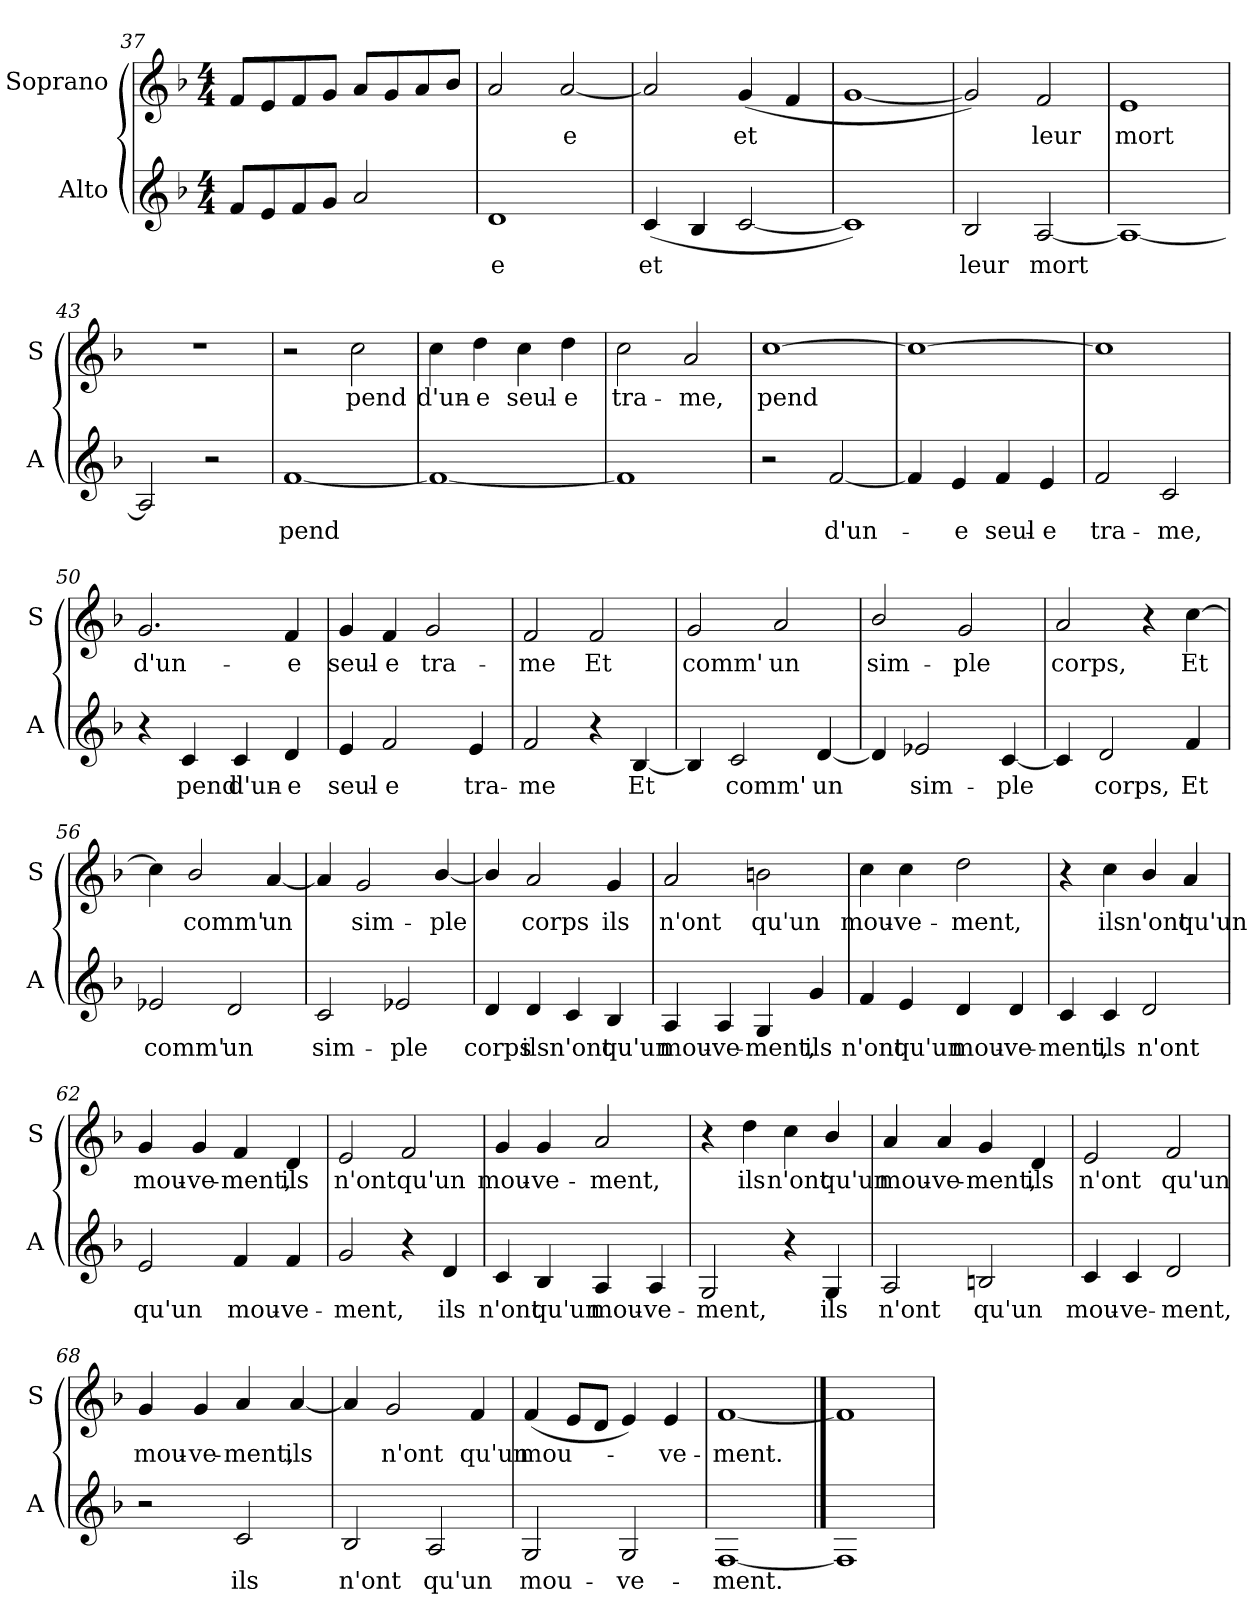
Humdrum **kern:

**kern	**text	**kern	**text
*part2	*part2	*part1	*part1
*staff2	*staff2	*staff1	*staff1
*I"Alto	*	*I"Soprano	*
*I'A	*	*I'S	*
!!LO:LB:g=z
*clefG2	*	*clefG2	*
*k[b-]	*	*k[b-]	*
*F:	*	*F:	*
*M4/4	*	*M4/4	*
=37	=37	=37	=37
8fL	.	8fL	.
8e	.	8e	.
8f	.	8f	.
8gJ	.	8gJ	.
2a	.	8aL	.
.	.	8g	.
.	.	8a	.
.	.	8b-J	.
=38	=38	=38	=38
!	!LO:LY:b	!	!
1d	e	2a	.
!	!	!	!LO:LY:b
.	.	[2a	e
=39	=39	=39	=39
!	!LO:LY:b	!	!
(<4c	et	2a]	.
4B-	.	.	.
!	!	!	!LO:LY:b
[2c	.	(<4g	et
.	.	4f	.
=40	=40	=40	=40
1c])	.	[1g	.
=41	=41	=41	=41
!	!LO:LY:b	!	!
2B-	leur	2g])	.
!	!LO:LY:b	!	!LO:LY:b
[2A	mort	2f	leur
=42	=42	=42	=42
!	!	!	!LO:LY:b
1A_	.	1e	mort
=43	=43	=43	=43
2A]	.	1r	.
2r	.	.	.
=44	=44	=44	=44
!	!LO:LY:b	!	!
[1f	pend	2r	.
!	!	!	!LO:LY:b
.	.	2cc	pend
=45	=45	=45	=45
!	!	!	!LO:LY:b
1f_	.	4cc	d'un-
!	!	!	!LO:LY:b
.	.	4dd	-e
!	!	!	!LO:LY:b
.	.	4cc	seul-
!	!	!	!LO:LY:b
.	.	4dd	-e
=46	=46	=46	=46
!	!	!	!LO:LY:b
1f]	.	2cc	tra-
!	!	!	!LO:LY:b
.	.	2a	-me,
=47	=47	=47	=47
!	!	!	!LO:LY:b
2r	.	[1cc	pend
!	!LO:LY:b	!	!
[2f	d'un-	.	.
!!LO:LB:g=z
=48	=48	=48	=48
4f]	.	1cc_	.
!	!LO:LY:b	!	!
4e	e	.	.
!	!LO:LY:b	!	!
4f	seul-	.	.
!	!LO:LY:b	!	!
4e	-e	.	.
=49	=49	=49	=49
!	!LO:LY:b	!	!
2f	tra-	1cc]	.
!	!LO:LY:b	!	!
2c	-me,	.	.
=50	=50	=50	=50
!	!	!	!LO:LY:b
4r	.	2.g	d'un-
!	!LO:LY:b	!	!
4c	pend	.	.
!	!LO:LY:b	!	!
4c	d'un-	.	.
!	!LO:LY:b	!	!LO:LY:b
4d	-e	4f	-e
=51	=51	=51	=51
!	!LO:LY:b	!	!LO:LY:b
4e	seul-	4g	seul-
!	!LO:LY:b	!	!LO:LY:b
2f	-e	4f	-e
!	!	!	!LO:LY:b
.	.	2g	tra-
!	!LO:LY:b	!	!
4e	tra-	.	.
=52	=52	=52	=52
!	!LO:LY:b	!	!LO:LY:b
2f	-me	2f	-me
!	!	!	!LO:LY:b
4r	.	2f	Et
!	!LO:LY:b	!	!
[4B-	Et	.	.
=53	=53	=53	=53
!	!	!	!LO:LY:b
4B-]	.	2g	comm'
!	!LO:LY:b	!	!
2c	comm'	.	.
!	!	!	!LO:LY:b
.	.	2a	un
!	!LO:LY:b	!	!
[4d	un	.	.
=54	=54	=54	=54
!	!	!	!LO:LY:b
4d]	.	2b-/	sim-
!	!LO:LY:b	!	!
2e-X	sim-	.	.
!	!	!	!LO:LY:b
.	.	2g	-ple
!	!LO:LY:b	!	!
[4c	-ple	.	.
!!LO:LB:g=z
=55	=55	=55	=55
!	!	!	!LO:LY:b
4c]	.	2a	corps,
!	!LO:LY:b	!	!
2d	corps,	.	.
.	.	4r	.
!	!LO:LY:b	!	!LO:LY:b
4f	Et	[4cc	Et
=56	=56	=56	=56
!	!LO:LY:b	!	!
2e-X	comm'	4cc]	.
!	!	!	!LO:LY:b
.	.	2b-/	comm'
!	!LO:LY:b	!	!
2d	un	.	.
!	!	!	!LO:LY:b
.	.	[4a	un
=57	=57	=57	=57
!	!LO:LY:b	!	!
2c	sim-	4a]	.
!	!	!	!LO:LY:b
.	.	2g	sim-
!	!LO:LY:b	!	!
2e-X	-ple	.	.
!	!	!	!LO:LY:b
.	.	[4b-/	-ple
=58	=58	=58	=58
!	!LO:LY:b	!	!
4d	corps	4b-/]	.
!	!LO:LY:b	!	!LO:LY:b
4d	ils	2a	corps
!	!LO:LY:b	!	!
4c	n'ont	.	.
!	!LO:LY:b	!	!LO:LY:b
4B-	qu'un	4g	ils
=59	=59	=59	=59
!	!LO:LY:b	!	!LO:LY:b
4A	mou-	2a	n'ont
!	!LO:LY:b	!	!
4A	-ve-	.	.
!	!LO:LY:b	!	!LO:LY:b
4G	-ment,	2bn	qu'un
!	!LO:LY:b	!	!
4g	ils	.	.
=60	=60	=60	=60
!	!LO:LY:b	!	!LO:LY:b
4f	n'ont	4cc	mou-
!	!LO:LY:b	!	!LO:LY:b
4e	qu'un	4cc	-ve-
!	!LO:LY:b	!	!LO:LY:b
4d	mou-	2dd	-ment,
!	!LO:LY:b	!	!
4d	-ve-	.	.
!!LO:LB:g=z
=61	=61	=61	=61
!	!LO:LY:b	!	!
4c	-ment,	4r	.
!	!LO:LY:b	!	!LO:LY:b
4c	ils	4cc	ils
!	!LO:LY:b	!	!LO:LY:b
2d	n'ont	4b-/	n'ont
!	!	!	!LO:LY:b
.	.	4a	qu'un
=62	=62	=62	=62
!	!LO:LY:b	!	!LO:LY:b
2e	qu'un	4g	mou-
!	!	!	!LO:LY:b
.	.	4g	-ve-
!	!LO:LY:b	!	!LO:LY:b
4f	mou-	4f	-ment,
!	!LO:LY:b	!	!LO:LY:b
4f	-ve-	4d	ils
=63	=63	=63	=63
!	!LO:LY:b	!	!LO:LY:b
2g	-ment,	2e	n'ont
!	!	!	!LO:LY:b
4r	.	2f	qu'un
!	!LO:LY:b	!	!
4d	ils	.	.
=64	=64	=64	=64
!	!LO:LY:b	!	!LO:LY:b
4c	n'ont	4g	mou-
!	!LO:LY:b	!	!LO:LY:b
4B-	qu'un	4g	-ve-
!	!LO:LY:b	!	!LO:LY:b
4A	mou-	2a	-ment,
!	!LO:LY:b	!	!
4A	-ve-	.	.
=65	=65	=65	=65
!	!LO:LY:b	!	!
2G	-ment,	4r	.
!	!	!	!LO:LY:b
.	.	4dd	ils
!	!	!	!LO:LY:b
4r	.	4cc	n'ont
!	!LO:LY:b	!	!LO:LY:b
4G	ils	4b-/	qu'un
!!LO:LB:g=z
=66	=66	=66	=66
!	!LO:LY:b	!	!LO:LY:b
2A	n'ont	4a	mou-
!	!	!	!LO:LY:b
.	.	4a	-ve-
!	!LO:LY:b	!	!LO:LY:b
2Bn	qu'un	4g	-ment,
!	!	!	!LO:LY:b
.	.	4d	ils
=67	=67	=67	=67
!	!LO:LY:b	!	!LO:LY:b
4c	mou-	2e	n'ont
!	!LO:LY:b	!	!
4c	-ve-	.	.
!	!LO:LY:b	!	!LO:LY:b
2d	-ment,	2f	qu'un
=68	=68	=68	=68
!	!	!	!LO:LY:b
2r	.	4g	mou-
!	!	!	!LO:LY:b
.	.	4g	-ve-
!	!LO:LY:b	!	!LO:LY:b
2c	ils	4a	-ment,
!	!	!	!LO:LY:b
.	.	[4a	ils
=69	=69	=69	=69
!	!LO:LY:b	!	!
2B-	n'ont	4a]	.
!	!	!	!LO:LY:b
.	.	2g	n'ont
!	!LO:LY:b	!	!
2A	qu'un	.	.
!	!	!	!LO:LY:b
.	.	4f	qu'un
=70	=70	=70	=70
!	!LO:LY:b	!	!LO:LY:b
2G	mou-	(<4f	mou-
.	.	8eL	.
.	.	8dJ	.
!	!LO:LY:b	!	!
2G	-ve-	4e)	.
!	!	!	!LO:LY:b
.	.	4e	ve-
=71	=71	=71	=71
!	!LO:LY:b	!	!LO:LY:b
[1F	-ment.	[1f	-ment.
==72	==72	==72	==72
1F]	.	1f]	.
=	=	=	=
*-	*-	*-	*-
